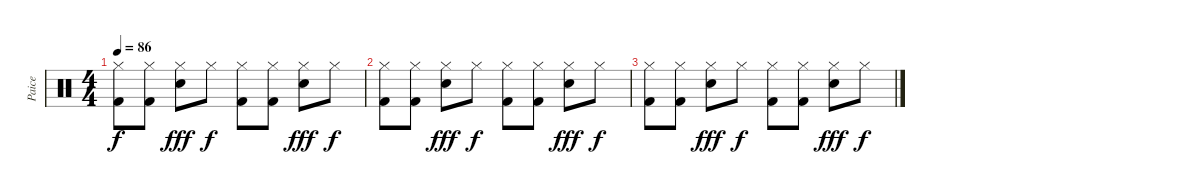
\track ("Paice" "Paice") {instrument percussion}
\staff {score}
\articulation defaults
\ts (4 4)
\tempo 86
\clef neutral
\ks c
("Hi-Hat (closed)" "Kick (hit) 2").8{dy f volume 6} ("Hi-Hat (closed)" "Kick (hit) 2").8 ("Hi-Hat (closed)" "Electric Snare (hit)").8{dy fff} "Hi-Hat (closed)".8{dy f} ("Hi-Hat (closed)" "Kick (hit) 2").8 ("Hi-Hat (closed)" "Kick (hit) 2").8 ("Hi-Hat (closed)" "Electric Snare (hit)").8{dy fff} "Hi-Hat (closed)".8{dy f} |
("Hi-Hat (closed)" "Kick (hit) 2").8{volume 2} ("Hi-Hat (closed)" "Kick (hit) 2").8 ("Hi-Hat (closed)" "Electric Snare (hit)").8{dy fff} "Hi-Hat (closed)".8{dy f} ("Hi-Hat (closed)" "Kick (hit) 2").8 ("Hi-Hat (closed)" "Kick (hit) 2").8 ("Hi-Hat (closed)" "Electric Snare (hit)").8{dy fff} "Hi-Hat (closed)".8{dy f} |
("Hi-Hat (closed)" "Kick (hit) 2").8{volume 0} ("Hi-Hat (closed)" "Kick (hit) 2").8 ("Hi-Hat (closed)" "Electric Snare (hit)").8{dy fff} "Hi-Hat (closed)".8{dy f} ("Hi-Hat (closed)" "Kick (hit) 2").8 ("Hi-Hat (closed)" "Kick (hit) 2").8 ("Hi-Hat (closed)" "Electric Snare (hit)").8{dy fff} "Hi-Hat (closed)".8{dy f}
